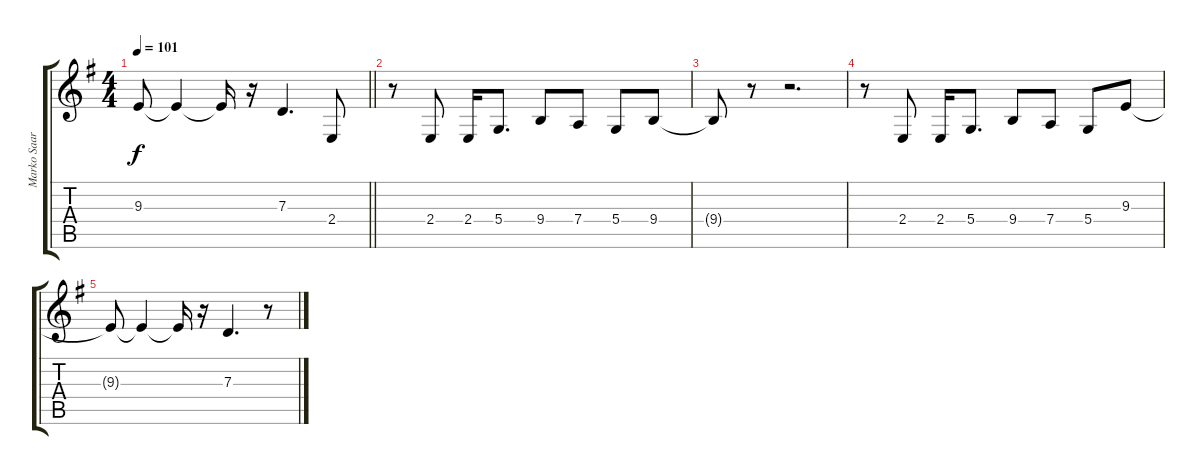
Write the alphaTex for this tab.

\track ("Marko Saaresto" "Marko Saar") {instrument tenorsax}
\staff {score tabs}
\tuning (E4 B3 G3 D3 A2 E2) {hide}
\ts (4 4)
\tempo 101
\clef g2
\barLineRight lightlight
\ks eminor
9.3{t}.8{dy f} 9.3{t}.4 9.3{t}.16 r.16 7.3.4{d} 2.4.8 |
r.8 2.4.8 2.4.16 5.4.8{d} 9.4.8 7.4.8 5.4.8 9.4.8 |
9.4{t}.8 r.8 r.2{d} |
r.8 2.4.8 2.4.16 5.4.8{d} 9.4.8 7.4.8 5.4.8 9.3.8 |
9.3{t}.8 9.3{t}.4 9.3{t}.16 r.16 7.3.4{d} r.8
